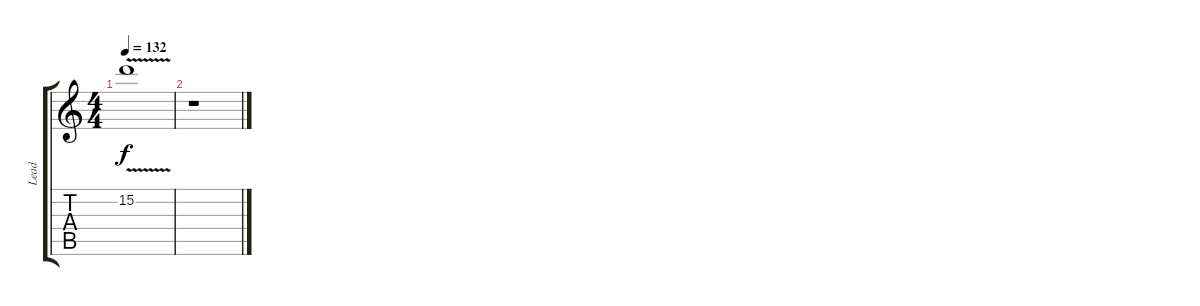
\track ("Lead" "Lead") {instrument overdrivenguitar}
\staff {score tabs}
\tuning (E4 B3 G3 D3 A2 E2) {hide}
\ts (4 4)
\tempo 132
\clef g2
\ks c
15.2{v}.1{dy f} |
r.1
